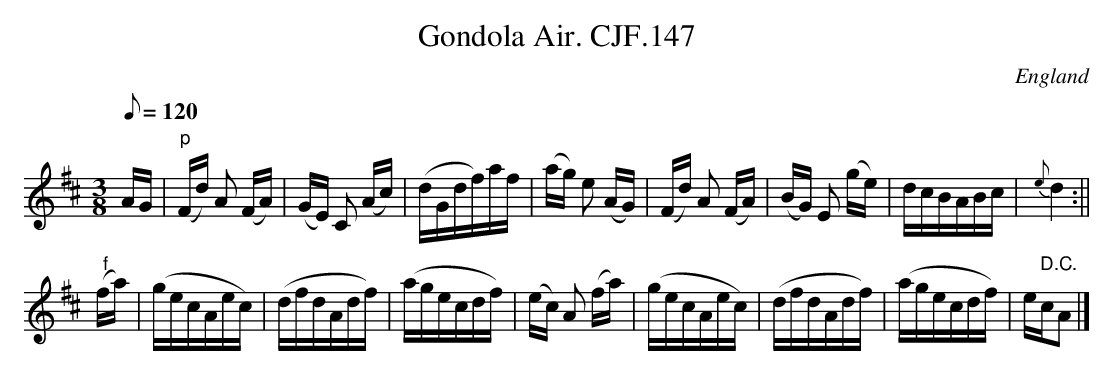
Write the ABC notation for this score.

X:1
T:Gondola Air. CJF.147
O:England
M:3/8
L:1/16
Q:1/8=120
K:D major
AG|"p"(Fd) A2 (FA)|(GE) C2 (Ac)|(dGdf)af|(ag) e2 (AG)|\
(Fd) A2 (FA)|(BG) E2 (ge)|dcBABc|{e}d4h:||!
" f"(fa)|(gecAec)|(dfdAdf)|(agecdf)|(ec) A2 (fa)|\
(gecAec)|(dfdAdf)|(agecdf)|e" D.C."cA2|]
